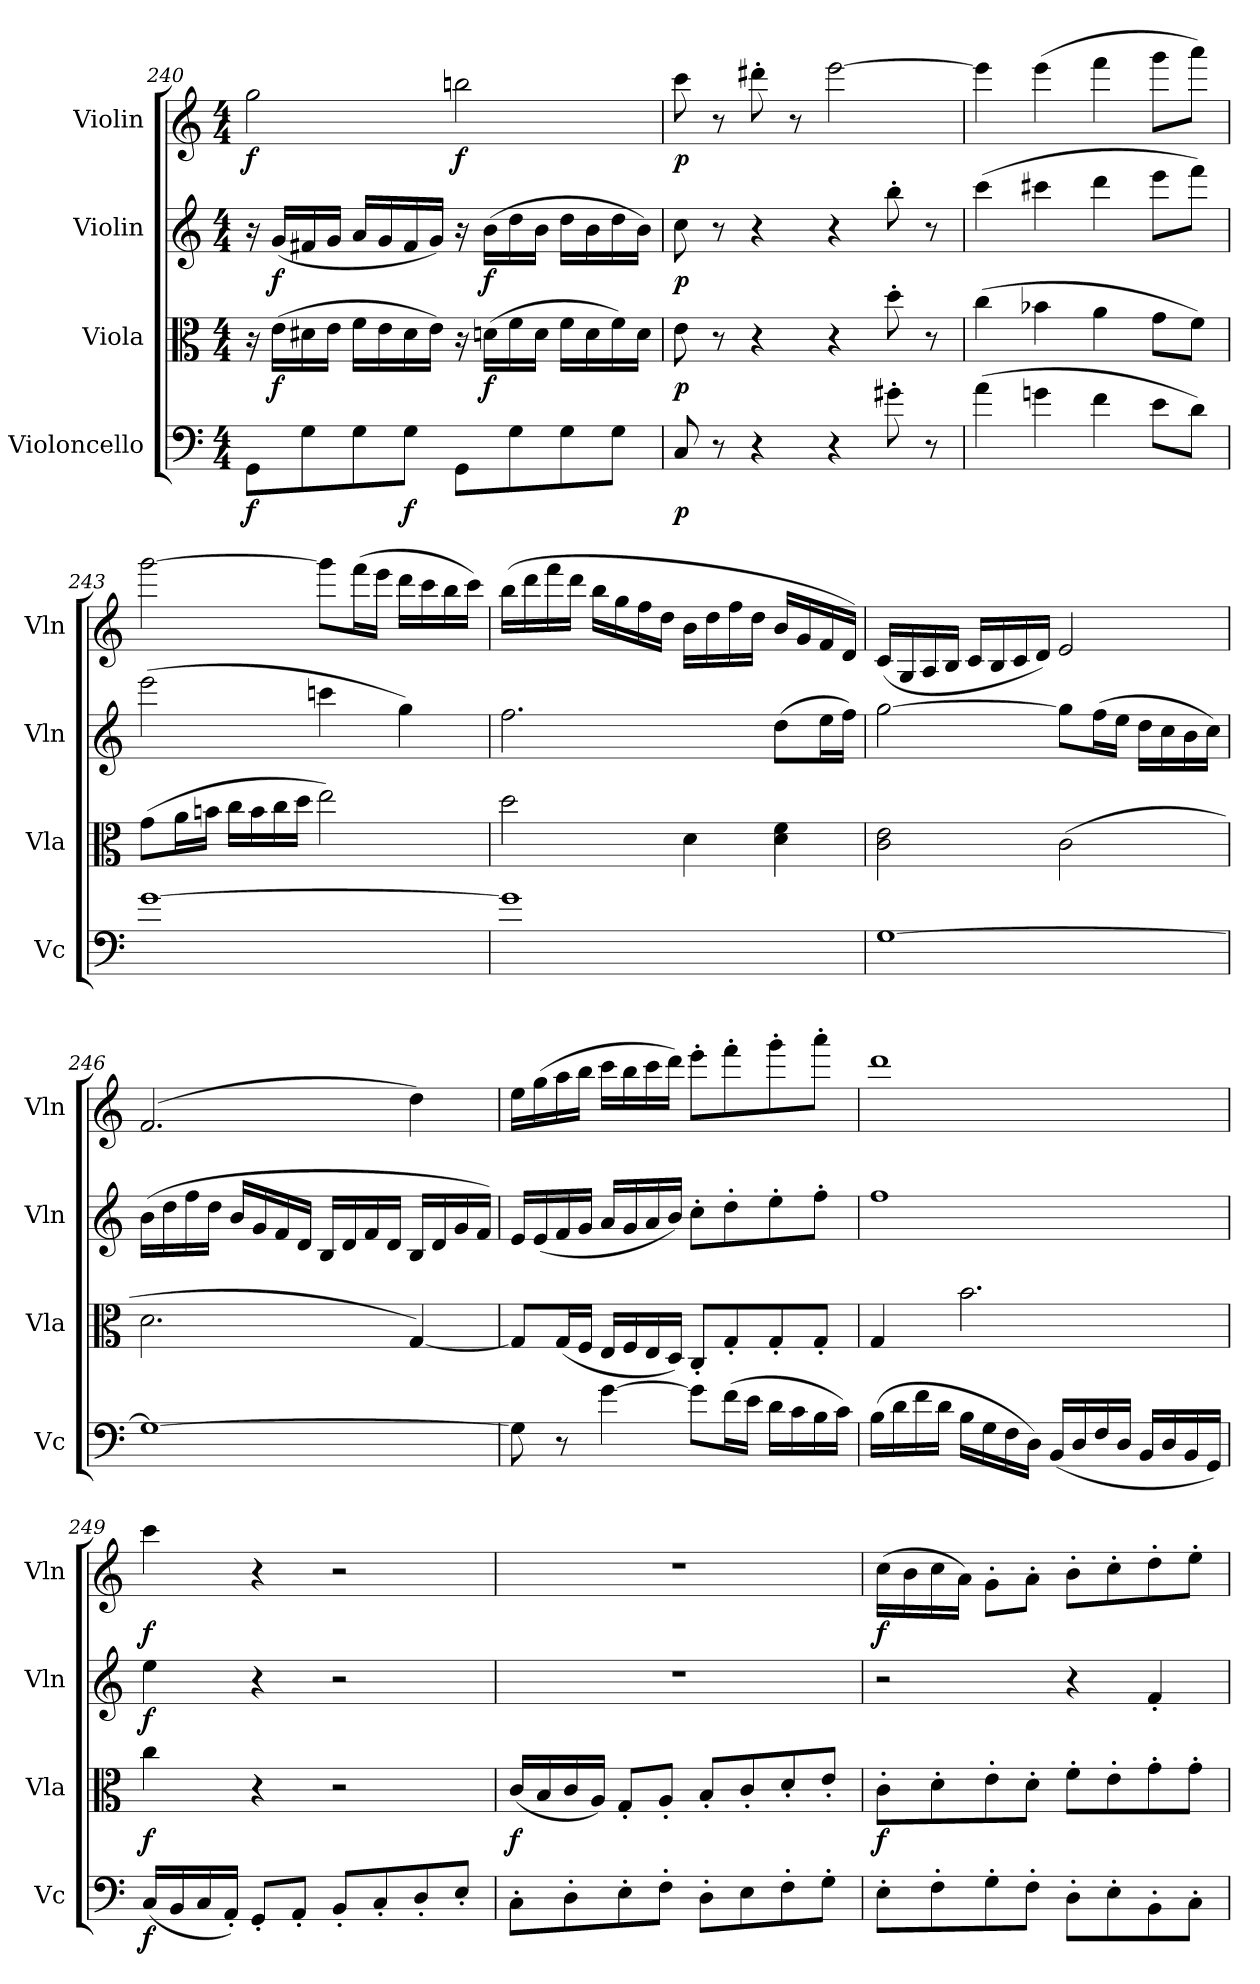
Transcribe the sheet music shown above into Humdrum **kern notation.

**kern	**dynam	**kern	**dynam	**kern	**dynam	**kern	**dynam
*part4	*part4	*part3	*part3	*part2	*part2	*part1	*part1
*staff4	*staff4	*staff3	*staff3	*staff2	*staff2	*staff1	*staff1
*I"Violoncello	*	*I"Viola	*	*I"Violin	*	*I"Violin	*
*I'Vc	*	*I'Vla	*	*I'Vln	*	*I'Vln	*
*clefF4	*	*clefC3	*	*clefG2	*	*clefG2	*
*k[]	*	*k[]	*	*k[]	*	*k[]	*
*C:	*	*C:	*	*C:	*	*C:	*
*M4/4	*	*M4/4	*	*M4/4	*	*M4/4	*
=240	=240	=240	=240	=240	=240	=240	=240
8GG\L	f	16r	.	16r	.	2gg\	f
.	.	(16e\LL	f	(16g/LL	f	.	.
8G\	.	16d#X\	.	16f#X/	.	.	.
.	.	16e\JJ	.	16g/JJ	.	.	.
8G\	.	16f\LL	.	16a/LL	.	.	.
.	.	16e\	.	16g/	.	.	.
8G\J	f	16d#\	.	16f#/	.	.	.
.	.	16e\JJ)	.	16g/JJ)	.	.	.
8GG\L	.	16r	.	16r	.	2bbn\	f
.	.	(16dn\LL	f	(16b\LL	f	.	.
8G\	.	16f\	.	16dd\	.	.	.
.	.	16d\JJ	.	16b\JJ	.	.	.
8G\	.	16f\LL	.	16dd\LL	.	.	.
.	.	16d\	.	16b\	.	.	.
8G\J	.	16f\)	.	16dd\	.	.	.
.	.	16d\JJ	.	16b\JJ)	.	.	.
=241	=241	=241	=241	=241	=241	=241	=241
8C/	p	8e\	p	8cc\	p	8ccc\	p
8r	.	8r	.	8r	.	8r	.
4r	.	4r	.	4r	.	8ddd#X'\	.
.	.	.	.	.	.	8r	.
4r	.	4r	.	4r	.	[2eee\	.
8g#X'\	.	8dd'\	.	8bb'\	.	.	.
8r	.	8r	.	8r	.	.	.
=242	=242	=242	=242	=242	=242	=242	=242
(4a\	.	(4cc\	.	(4ccc\	.	4eee\]	.
4gn\	.	4b-X\	.	4ccc#X\	.	(4eee\	.
4f\	.	4a\	.	4ddd\	.	4fff\	.
8e\L	.	8g\L	.	8eee\L	.	8ggg\L	.
8d\J)	.	8f\J)	.	8fff\J)	.	8aaa\J)	.
=243	=243	=243	=243	=243	=243	=243	=243
[1g	.	(8g\L	.	(2eee\	.	[2ggg\	.
.	.	16a\L	.	.	.	.	.
.	.	16bn\JJ	.	.	.	.	.
.	.	16cc\LL	.	.	.	.	.
.	.	16b\	.	.	.	.	.
.	.	16cc\	.	.	.	.	.
.	.	16dd\JJ	.	.	.	.	.
.	.	2ee\)	.	4cccn\	.	8ggg\L]	.
.	.	.	.	.	.	(16fff\L	.
.	.	.	.	.	.	16eee\JJ	.
.	.	.	.	4gg\)	.	16ddd\LL	.
.	.	.	.	.	.	16ccc\	.
.	.	.	.	.	.	16bb\	.
.	.	.	.	.	.	16ccc\JJ)	.
=244	=244	=244	=244	=244	=244	=244	=244
1g]	.	2dd\	.	2.ff\	.	(16bb\LL	.
.	.	.	.	.	.	16ddd\	.
.	.	.	.	.	.	16fff\	.
.	.	.	.	.	.	16ddd\JJ	.
.	.	.	.	.	.	16bb\LL	.
.	.	.	.	.	.	16gg\	.
.	.	.	.	.	.	16ff\	.
.	.	.	.	.	.	16dd\JJ	.
.	.	4d\	.	.	.	16b\LL	.
.	.	.	.	.	.	16dd\	.
.	.	.	.	.	.	16ff\	.
.	.	.	.	.	.	16dd\JJ	.
.	.	4d\ 4f\	.	(8dd\L	.	16b/LL	.
.	.	.	.	.	.	16g/	.
.	.	.	.	16ee\L	.	16f/	.
.	.	.	.	16ff\JJ)	.	16d/JJ)	.
=245	=245	=245	=245	=245	=245	=245	=245
[1G	.	2c\ 2e\	.	[2gg\	.	(16c/LL	.
.	.	.	.	.	.	16G/	.
.	.	.	.	.	.	16A/	.
.	.	.	.	.	.	16B/JJ	.
.	.	.	.	.	.	16c/LL	.
.	.	.	.	.	.	16B/	.
.	.	.	.	.	.	16c/	.
.	.	.	.	.	.	16d/JJ)	.
.	.	(2c\	.	8gg\L]	.	2e/	.
.	.	.	.	(16ff\L	.	.	.
.	.	.	.	16ee\JJ	.	.	.
.	.	.	.	16dd\LL	.	.	.
.	.	.	.	16cc\	.	.	.
.	.	.	.	16b\	.	.	.
.	.	.	.	16cc\JJ)	.	.	.
=246	=246	=246	=246	=246	=246	=246	=246
1G_	.	2.d\	.	(16b\LL	.	(2.f/	.
.	.	.	.	16dd\	.	.	.
.	.	.	.	16ff\	.	.	.
.	.	.	.	16dd\JJ	.	.	.
.	.	.	.	16b/LL	.	.	.
.	.	.	.	16g/	.	.	.
.	.	.	.	16f/	.	.	.
.	.	.	.	16d/JJ	.	.	.
.	.	.	.	16B/LL	.	.	.
.	.	.	.	16d/	.	.	.
.	.	.	.	16f/	.	.	.
.	.	.	.	16d/JJ	.	.	.
.	.	[4G/)	.	16B/LL	.	4dd\)	.
.	.	.	.	16d/	.	.	.
.	.	.	.	16g/	.	.	.
.	.	.	.	16f/JJ)	.	.	.
=247	=247	=247	=247	=247	=247	=247	=247
8G\]	.	8G/L]	.	16e/LL	.	16ee\LL	.
.	.	.	.	(16e/	.	(16gg\	.
8r	.	(16G/L	.	16f/	.	16aa\	.
.	.	16F/JJ	.	16g/JJ	.	16bb\JJ	.
[4g\	.	16E/LL	.	16a/LL	.	16ccc\LL	.
.	.	16F/	.	16g/	.	16bb\	.
.	.	16E/	.	16a/	.	16ccc\	.
.	.	16D/JJ)	.	16b/JJ)	.	16ddd\JJ)	.
8g\L]	.	8C'/L	.	8cc'\L	.	8eee'\L	.
(16f\L	.	8G'/	.	8dd'\	.	8fff'\	.
16e\JJ	.	.	.	.	.	.	.
16d\LL	.	8G'/	.	8ee'\	.	8ggg'\	.
16c\	.	.	.	.	.	.	.
16B\	.	8G'/J	.	8ff'\J	.	8aaa'\J	.
16c\JJ)	.	.	.	.	.	.	.
=248	=248	=248	=248	=248	=248	=248	=248
(16B\LL	.	4G/	.	1ff	.	1ddd	.
16d\	.	.	.	.	.	.	.
16f\	.	.	.	.	.	.	.
16d\JJ	.	.	.	.	.	.	.
16B\LL	.	2.b\	.	.	.	.	.
16G\	.	.	.	.	.	.	.
16F\	.	.	.	.	.	.	.
16D\JJ)	.	.	.	.	.	.	.
(16BB/LL	.	.	.	.	.	.	.
16D/	.	.	.	.	.	.	.
16F/	.	.	.	.	.	.	.
16D/JJ	.	.	.	.	.	.	.
16BB/LL	.	.	.	.	.	.	.
16D/	.	.	.	.	.	.	.
16BB/	.	.	.	.	.	.	.
16GG/JJ)	.	.	.	.	.	.	.
=249	=249	=249	=249	=249	=249	=249	=249
(16C/LL	f	4cc\	f	4ee\	f	4ccc\	f
16BB/	.	.	.	.	.	.	.
16C/	.	.	.	.	.	.	.
16AA'/JJ)	.	.	.	.	.	.	.
8GG'/L	.	4r	.	4r	.	4r	.
8AA'/J	.	.	.	.	.	.	.
8BB'/L	.	2r	.	2r	.	2r	.
8C'/	.	.	.	.	.	.	.
8D'/	.	.	.	.	.	.	.
8E'/J	.	.	.	.	.	.	.
=250	=250	=250	=250	=250	=250	=250	=250
8C'\L	.	(16c/LL	f	1r	.	1r	.
.	.	16B/	.	.	.	.	.
8D'\	.	16c/	.	.	.	.	.
.	.	16A/JJ)	.	.	.	.	.
8E'\	.	8G'/L	.	.	.	.	.
8F'\J	.	8A'/J	.	.	.	.	.
8D'\L	.	8B'/L	.	.	.	.	.
8E\	.	8c'/	.	.	.	.	.
8F'\	.	8d'/	.	.	.	.	.
8G'\J	.	8e'/J	.	.	.	.	.
=251	=251	=251	=251	=251	=251	=251	=251
8E'\L	.	8c'\L	f	2r	.	(16cc\LL	f
.	.	.	.	.	.	16b\	.
8F'\	.	8d'\	.	.	.	16cc\	.
.	.	.	.	.	.	16a\JJ)	.
8G'\	.	8e'\	.	.	.	8g'\L	.
8F'\J	.	8d'\J	.	.	.	8a'\J	.
8D'\L	.	8f'\L	.	4r	.	8b'\L	.
8E'\	.	8e'\	.	.	.	8cc'\	.
8BB'\	.	8g'\	.	4f'/	.	8dd'\	.
8C'\J	.	8g'\J	.	.	.	8ee'\J	.
=	=	=	=	=	=	=	=
*-	*-	*-	*-	*-	*-	*-	*-
